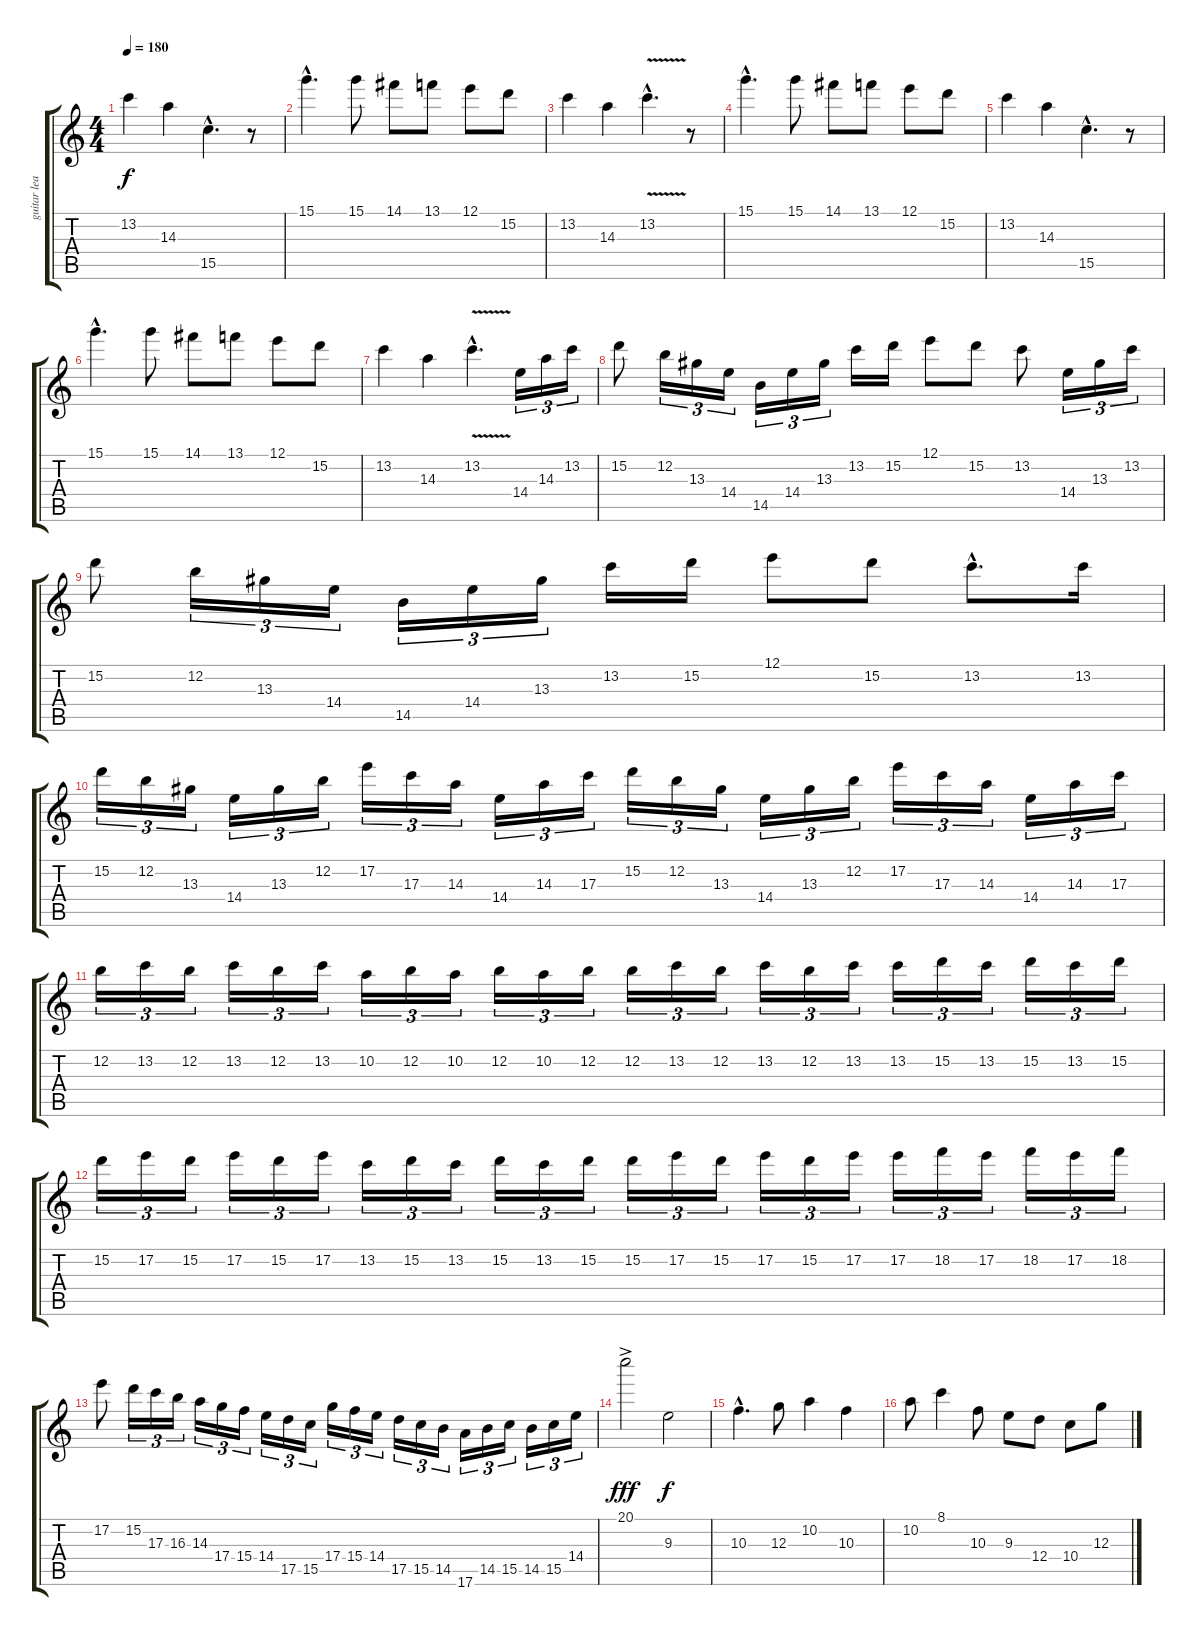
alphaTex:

\track ("guitar lead l" "guitar lea") {instrument distortionguitar}
\staff {score tabs}
\tuning (E4 B3 G3 D3 A2 E2) {hide}
\ts (4 4)
\tempo 180
\clef g2
\ks c
13.2.4{dy f} 14.3.4 15.5{hac}.4{d} r.8 |
15.1{hac}.4{d} 15.1.8 14.1.8 13.1.8 12.1.8 15.2.8 |
13.2.4 14.3.4 13.2{v hac}.4{d} r.8 |
15.1{hac}.4{d} 15.1.8 14.1.8 13.1.8 12.1.8 15.2.8 |
13.2.4 14.3.4 15.5{hac}.4{d} r.8 |
15.1{hac}.4{d} 15.1.8 14.1.8 13.1.8 12.1.8 15.2.8 |
13.2.4 14.3.4 13.2{v hac}.4{d} 14.4.16{tu (3 2)} 14.3.16{tu (3 2)} 13.2.16{tu (3 2)} |
15.2.8 12.2.16{tu (3 2)} 13.3.16{tu (3 2)} 14.4.16{tu (3 2)} 14.5.16{tu (3 2)} 14.4.16{tu (3 2)} 13.3.16{tu (3 2)} 13.2.16 15.2.16 12.1.8 15.2.8 13.2.8 14.4.16{tu (3 2)} 13.3.16{tu (3 2)} 13.2.16{tu (3 2)} |
15.2.8 12.2.16{tu (3 2)} 13.3.16{tu (3 2)} 14.4.16{tu (3 2)} 14.5.16{tu (3 2)} 14.4.16{tu (3 2)} 13.3.16{tu (3 2)} 13.2.16 15.2.16 12.1.8 15.2.8 13.2{hac}.8{d} 13.2.16 |
15.2.16{tu (3 2) volume 16} 12.2.16{tu (3 2)} 13.3.16{tu (3 2)} 14.4.16{tu (3 2)} 13.3.16{tu (3 2)} 12.2.16{tu (3 2)} 17.2.16{tu (3 2)} 17.3.16{tu (3 2)} 14.3.16{tu (3 2)} 14.4.16{tu (3 2)} 14.3.16{tu (3 2)} 17.3.16{tu (3 2)} 15.2.16{tu (3 2)} 12.2.16{tu (3 2)} 13.3.16{tu (3 2)} 14.4.16{tu (3 2)} 13.3.16{tu (3 2)} 12.2.16{tu (3 2)} 17.2.16{tu (3 2)} 17.3.16{tu (3 2)} 14.3.16{tu (3 2)} 14.4.16{tu (3 2)} 14.3.16{tu (3 2)} 17.3.16{tu (3 2)} |
12.2.16{tu (3 2)} 13.2.16{tu (3 2)} 12.2.16{tu (3 2)} 13.2.16{tu (3 2)} 12.2.16{tu (3 2)} 13.2.16{tu (3 2)} 10.2.16{tu (3 2)} 12.2.16{tu (3 2)} 10.2.16{tu (3 2)} 12.2.16{tu (3 2)} 10.2.16{tu (3 2)} 12.2.16{tu (3 2)} 12.2.16{tu (3 2)} 13.2.16{tu (3 2)} 12.2.16{tu (3 2)} 13.2.16{tu (3 2)} 12.2.16{tu (3 2)} 13.2.16{tu (3 2)} 13.2.16{tu (3 2)} 15.2.16{tu (3 2)} 13.2.16{tu (3 2)} 15.2.16{tu (3 2)} 13.2.16{tu (3 2)} 15.2.16{tu (3 2)} |
15.2.16{tu (3 2)} 17.2.16{tu (3 2)} 15.2.16{tu (3 2)} 17.2.16{tu (3 2)} 15.2.16{tu (3 2)} 17.2.16{tu (3 2)} 13.2.16{tu (3 2)} 15.2.16{tu (3 2)} 13.2.16{tu (3 2)} 15.2.16{tu (3 2)} 13.2.16{tu (3 2)} 15.2.16{tu (3 2)} 15.2.16{tu (3 2)} 17.2.16{tu (3 2)} 15.2.16{tu (3 2)} 17.2.16{tu (3 2)} 15.2.16{tu (3 2)} 17.2.16{tu (3 2)} 17.2.16{tu (3 2)} 18.2.16{tu (3 2)} 17.2.16{tu (3 2)} 18.2.16{tu (3 2)} 17.2.16{tu (3 2)} 18.2.16{tu (3 2)} |
17.2.8 15.2.16{tu (3 2)} 17.3.16{tu (3 2)} 16.3.16{tu (3 2)} 14.3.16{tu (3 2)} 17.4.16{tu (3 2)} 15.4.16{tu (3 2)} 14.4.16{tu (3 2)} 17.5.16{tu (3 2)} 15.5.16{tu (3 2)} 17.4.16{tu (3 2)} 15.4.16{tu (3 2)} 14.4.16{tu (3 2)} 17.5.16{tu (3 2)} 15.5.16{tu (3 2)} 14.5.16{tu (3 2)} 17.6.16{tu (3 2)} 14.5.16{tu (3 2)} 15.5.16{tu (3 2)} 14.5.16{tu (3 2)} 15.5.16{tu (3 2)} 14.4.16{tu (3 2)} |
20.1{ac}.2{dy fff} 9.3.2{dy f} |
10.3{hac}.4{d} 12.3.8 10.2.4 10.3.4 |
10.2.8 8.1.4 10.3.8 9.3.8 12.4.8 10.4.8 12.3.8
